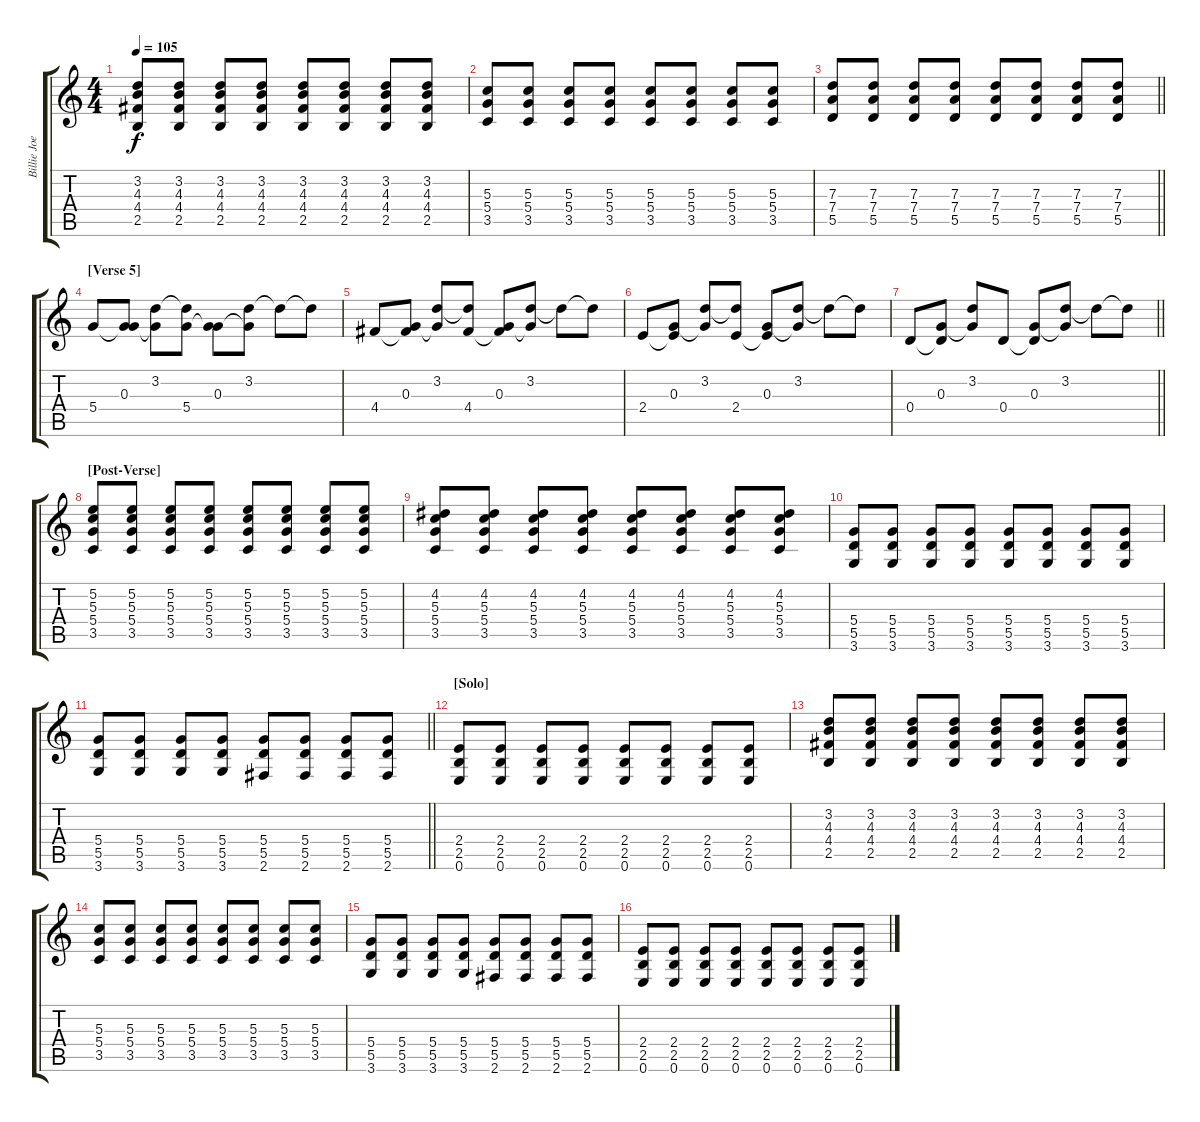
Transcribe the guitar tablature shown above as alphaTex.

\track ("Billie Joe Armstrong" "Billie Joe") {instrument distortionguitar}
\staff {score tabs}
\tuning (E4 B3 G3 D3 A2 E2) {hide}
\ts (4 4)
\tempo 105
\clef g2
\ks c
(3.2 4.3 4.4 2.5).8{dy f} (3.2 4.3 4.4 2.5).8 (3.2 4.3 4.4 2.5).8 (3.2 4.3 4.4 2.5).8 (3.2 4.3 4.4 2.5).8 (3.2 4.3 4.4 2.5).8 (3.2 4.3 4.4 2.5).8 (3.2 4.3 4.4 2.5).8 |
(5.3 5.4 3.5).8 (5.3 5.4 3.5).8 (5.3 5.4 3.5).8 (5.3 5.4 3.5).8 (5.3 5.4 3.5).8 (5.3 5.4 3.5).8 (5.3 5.4 3.5).8 (5.3 5.4 3.5).8 |
\barLineRight lightlight
(7.3 7.4 5.5).8 (7.3 7.4 5.5).8 (7.3 7.4 5.5).8 (7.3 7.4 5.5).8 (7.3 7.4 5.5).8 (7.3 7.4 5.5).8 (7.3 7.4 5.5).8 (7.3 7.4 5.5).8 |
\section ("" "[Verse 5]")
5.4.8 (0.3 5.4{t}).8 (3.2 0.3{t}).8 (3.2{t} 5.4).8 (0.3 5.4{t}).8 (3.2 0.3{t}).8 3.2{t}.8 3.2{t}.8 |
4.4.8 (0.3 4.4{t}).8 (3.2 0.3{t}).8 (3.2{t} 4.4).8 (0.3 4.4{t}).8 (3.2 0.3{t}).8 3.2{t}.8 3.2{t}.8 |
2.4.8 (0.3 2.4{t}).8 (3.2 0.3{t}).8 (3.2{t} 2.4).8 (0.3 2.4{t}).8 (3.2 0.3{t}).8 3.2{t}.8 3.2{t}.8 |
\barLineRight lightlight
0.4.8 (0.3 0.4{t}).8 (3.2 0.3{t}).8 0.4.8 (0.3 0.4{t}).8 (3.2 0.3{t}).8 3.2{t}.8 3.2{t}.8 |
\section ("" "[Post-Verse]")
(5.2 5.3 5.4 3.5).8 (5.2 5.3 5.4 3.5).8 (5.2 5.3 5.4 3.5).8 (5.2 5.3 5.4 3.5).8 (5.2 5.3 5.4 3.5).8 (5.2 5.3 5.4 3.5).8 (5.2 5.3 5.4 3.5).8 (5.2 5.3 5.4 3.5).8 |
(4.2 5.3 5.4 3.5).8 (4.2 5.3 5.4 3.5).8 (4.2 5.3 5.4 3.5).8 (4.2 5.3 5.4 3.5).8 (4.2 5.3 5.4 3.5).8 (4.2 5.3 5.4 3.5).8 (4.2 5.3 5.4 3.5).8 (4.2 5.3 5.4 3.5).8 |
(5.4 5.5 3.6).8 (5.4 5.5 3.6).8 (5.4 5.5 3.6).8 (5.4 5.5 3.6).8 (5.4 5.5 3.6).8 (5.4 5.5 3.6).8 (5.4 5.5 3.6).8 (5.4 5.5 3.6).8 |
\barLineRight lightlight
(5.4 5.5 3.6).8 (5.4 5.5 3.6).8 (5.4 5.5 3.6).8 (5.4 5.5 3.6).8 (5.4 5.5 2.6).8 (5.4 5.5 2.6).8 (5.4 5.5 2.6).8 (5.4 5.5 2.6).8 |
\section ("" "[Solo]")
(2.4 2.5 0.6).8 (2.4 2.5 0.6).8 (2.4 2.5 0.6).8 (2.4 2.5 0.6).8 (2.4 2.5 0.6).8 (2.4 2.5 0.6).8 (2.4 2.5 0.6).8 (2.4 2.5 0.6).8 |
(3.2 4.3 4.4 2.5).8 (3.2 4.3 4.4 2.5).8 (3.2 4.3 4.4 2.5).8 (3.2 4.3 4.4 2.5).8 (3.2 4.3 4.4 2.5).8 (3.2 4.3 4.4 2.5).8 (3.2 4.3 4.4 2.5).8 (3.2 4.3 4.4 2.5).8 |
(5.3 5.4 3.5).8 (5.3 5.4 3.5).8 (5.3 5.4 3.5).8 (5.3 5.4 3.5).8 (5.3 5.4 3.5).8 (5.3 5.4 3.5).8 (5.3 5.4 3.5).8 (5.3 5.4 3.5).8 |
(5.4 5.5 3.6).8 (5.4 5.5 3.6).8 (5.4 5.5 3.6).8 (5.4 5.5 3.6).8 (5.4 5.5 2.6).8 (5.4 5.5 2.6).8 (5.4 5.5 2.6).8 (5.4 5.5 2.6).8 |
(2.4 2.5 0.6).8 (2.4 2.5 0.6).8 (2.4 2.5 0.6).8 (2.4 2.5 0.6).8 (2.4 2.5 0.6).8 (2.4 2.5 0.6).8 (2.4 2.5 0.6).8 (2.4 2.5 0.6).8
